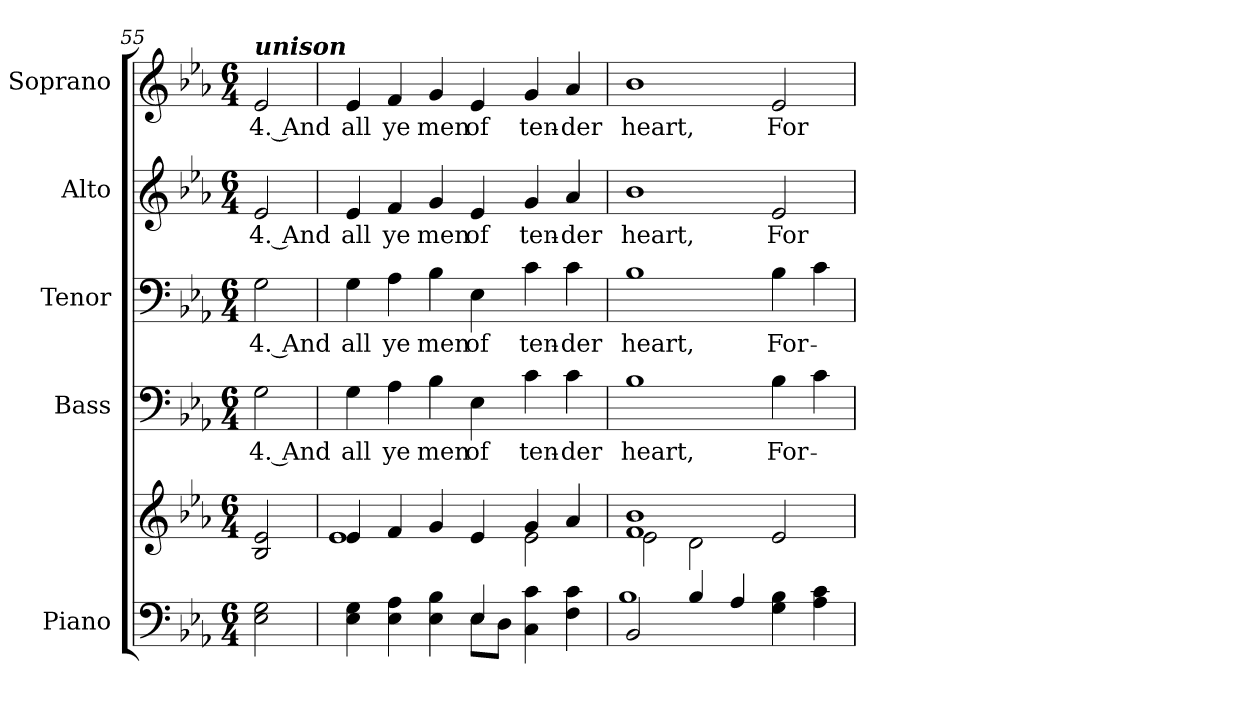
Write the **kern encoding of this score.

**kern	**kern	**kern	**text	**kern	**text	**kern	**text	**kern	**text
*part5	*part5	*part4	*part4	*part3	*part3	*part2	*part2	*part1	*part1
*staff6	*staff5	*staff4	*staff4	*staff3	*staff3	*staff2	*staff2	*staff1	*staff1
*I"Piano	*	*I"Bass	*	*I"Tenor	*	*I"Alto	*	*I"Soprano	*
*I'Pno.	*	*I'B.	*	*I'T.	*	*I'A.	*	*I'S.	*
*clefF4	*clefG2	*clefF4	*	*clefF4	*	*clefG2	*	*clefG2	*
*k[b-e-a-]	*k[b-e-a-]	*k[b-e-a-]	*	*k[b-e-a-]	*	*k[b-e-a-]	*	*k[b-e-a-]	*
*E-:	*E-:	*E-:	*	*E-:	*	*E-:	*	*E-:	*
*M6/4	*M6/4	*M6/4	*	*M6/4	*	*M6/4	*	*M6/4	*
=55	=55	=55	=55	=55	=55	=55	=55	=55	=55
!	!	!	!LO:LY:b:color=#000000	!	!	!	!	!	!
!	!	!	!	!	!LO:LY:b:color=#000000	!	!	!	!
!	!	!	!	!	!	!	!LO:LY:b:color=#000000	!	!
!	!	!	!	!	!	!	!	!LO:TX:a:Bi:t=unison	!
!	!	!	!	!	!	!	!	!	!LO:LY:b:color=#000000
2E-i\ 2Gi	2B-i/ 2e-i	2Gi\	4. And	2Gi\	4. And	2e-i/	4. And	2e-i/	4. And
=56	=56	=56	=56	=56	=56	=56	=56	=56	=56
*^	*^	*	*	*	*	*	*	*	*
!	!	!	!	!	!LO:LY:b:color=#000000	!	!	!	!	!	!
!	!	!	!	!	!	!	!LO:LY:b:color=#000000	!	!	!	!
!	!	!	!	!	!	!	!	!	!LO:LY:b:color=#000000	!	!
!	!	!	!	!	!	!	!	!	!	!	!LO:LY:b:color=#000000
4E-i\ 4Gi	2.ryy	4e-i/	1e-i	4Gi\	all	4Gi\	all	4e-i/	all	4e-i/	all
!	!	!	!	!	!LO:LY:b:color=#000000	!	!	!	!	!	!
!	!	!	!	!	!	!	!LO:LY:b:color=#000000	!	!	!	!
!	!	!	!	!	!	!	!	!	!LO:LY:b:color=#000000	!	!
!	!	!	!	!	!	!	!	!	!	!	!LO:LY:b:color=#000000
4E-i\ 4A-i	.	4fi/	.	4A-i\	ye	4A-i\	ye	4fi/	ye	4fi/	ye
!	!	!	!	!	!LO:LY:b:color=#000000	!	!	!	!	!	!
!	!	!	!	!	!	!	!LO:LY:b:color=#000000	!	!	!	!
!	!	!	!	!	!	!	!	!	!LO:LY:b:color=#000000	!	!
!	!	!	!	!	!	!	!	!	!	!	!LO:LY:b:color=#000000
4E-i\ 4B-i	.	4gi/	.	4B-i\	men	4B-i\	men	4gi/	men	4gi/	men
!	!	!	!	!	!LO:LY:b:color=#000000	!	!	!	!	!	!
!	!	!	!	!	!	!	!LO:LY:b:color=#000000	!	!	!	!
!	!	!	!	!	!	!	!	!	!LO:LY:b:color=#000000	!	!
!	!	!	!	!	!	!	!	!	!	!	!LO:LY:b:color=#000000
4E-i/	8E-i\L	4e-i/	.	4E-i\	of	4E-i\	of	4e-i/	of	4e-i/	of
.	8Di\J	.	.	.	.	.	.	.	.	.	.
!	!	!	!	!	!LO:LY:b:color=#000000	!	!	!	!	!	!
!	!	!	!	!	!	!	!LO:LY:b:color=#000000	!	!	!	!
!	!	!	!	!	!	!	!	!	!LO:LY:b:color=#000000	!	!
!	!	!	!	!	!	!	!	!	!	!	!LO:LY:b:color=#000000
4Ci\ 4ci	4ryy	4gi/	2e-i\	4ci\	ten-	4ci\	ten-	4gi/	ten-	4gi/	ten-
!	!	!	!	!	!LO:LY:b:color=#000000	!	!	!	!	!	!
!	!	!	!	!	!	!	!LO:LY:b:color=#000000	!	!	!	!
!	!	!	!	!	!	!	!	!	!LO:LY:b:color=#000000	!	!
!	!	!	!	!	!	!	!	!	!	!	!LO:LY:b:color=#000000
4Fi\ 4ci	4ryy	4a-i/	.	4ci\	-der	4ci\	-der	4a-i/	-der	4a-i/	-der
=57	=57	=57	=57	=57	=57	=57	=57	=57	=57	=57	=57
!	!	!	!	!	!LO:LY:b:color=#000000	!	!	!	!	!	!
!	!	!	!	!	!	!	!LO:LY:b:color=#000000	!	!	!	!
!	!	!	!	!	!	!	!	!	!LO:LY:b:color=#000000	!	!
!	!	!	!	!	!	!	!	!	!	!	!LO:LY:b:color=#000000
2BB-i/	1B-i	1fi 1b-i	2e-i\	1B-i	heart,	1B-i	heart,	1b-i	heart,	1b-i	heart,
4B-i/	.	.	2di\	.	.	.	.	.	.	.	.
4A-i/	.	.	.	.	.	.	.	.	.	.	.
!	!	!	!	!	!LO:LY:b:color=#000000	!	!	!	!	!	!
!	!	!	!	!	!	!	!LO:LY:b:color=#000000	!	!	!	!
!	!	!	!	!	!	!	!	!	!LO:LY:b:color=#000000	!	!
!	!	!	!	!	!	!	!	!	!	!	!LO:LY:b:color=#000000
4Gi\ 4B-i	4ryy	2e-i/	4ryy	4B-i\	For-	4B-i\	For-	2e-i/	For-	2e-i/	For-
4A-i\ 4ci	4ryy	.	4ryy	4ci\	.	4ci\	.	.	.	.	.
*v	*v	*	*	*	*	*	*	*	*	*	*
*	*v	*v	*	*	*	*	*	*	*	*
=	=	=	=	=	=	=	=	=	=
*-	*-	*-	*-	*-	*-	*-	*-	*-	*-
